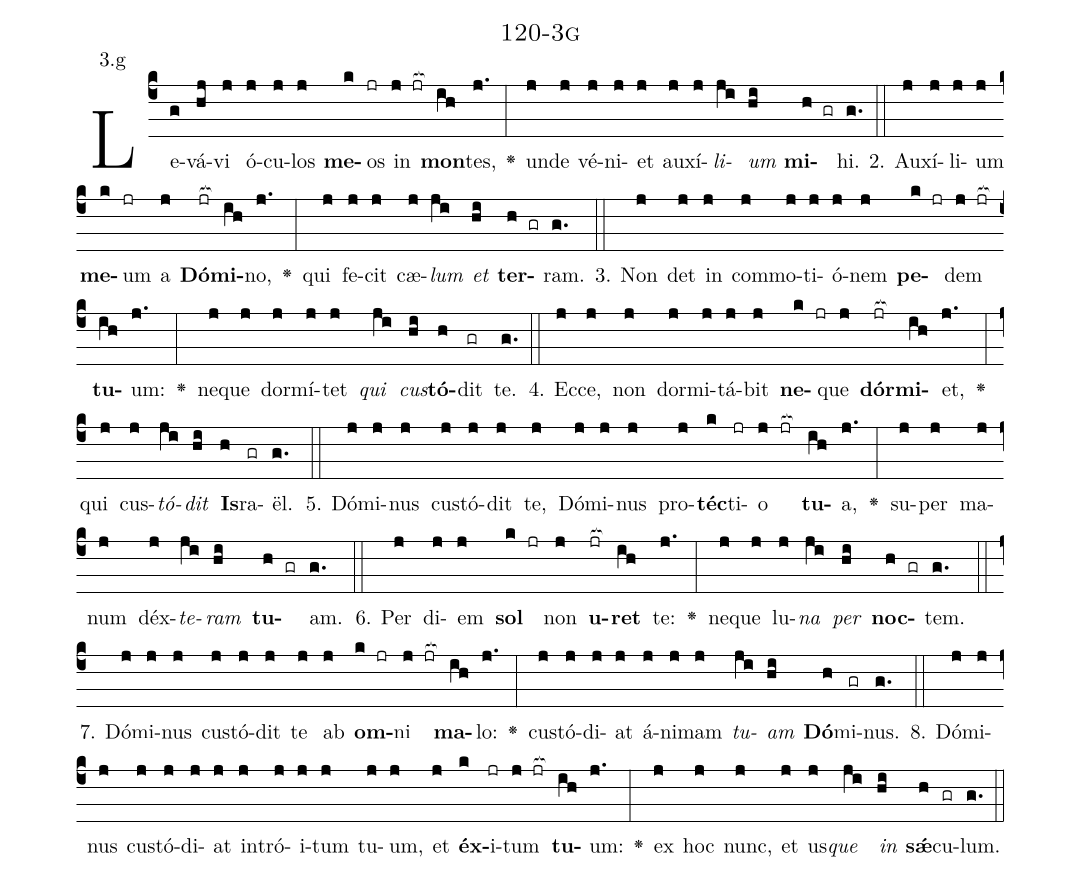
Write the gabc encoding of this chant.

name: 120-3g;
annotation: 3.g;
%%
(c4)Le(g)vá(hj)vi(j) ó(j)cu(j)los(j) <b>me</b>(k)os(jr) in(j jr[ocb:1{]) <b>mon</b>(ih[ocb:0}])tes,(j.) <v>\greheightstar</v>(:) un(j)de(j) vé(j)ni(j)et(j) au(j)xí(j)<i>li</i>(ji)<i>um</i>(hi) <b>mi</b>(h gr)hi.(g.) (::)
2. Au(j)xí(j)li(j)um(j) <b>me</b>(k)um(jr) a(j) <b>Dó</b>(jr[ocb:1{])<b>mi</b>(ih[ocb:0}])no,(j.) <v>\greheightstar</v>(:) qui(j) fe(j)cit(j) cæ(j)<i>lum</i>(ji) <i>et</i>(hi) <b>ter</b>(h gr)ram.(g.) (::)
3. Non(j) det(j) in(j) com(j)mo(j)ti(j)ó(j)nem(j) <b>pe</b>(k jr)dem(j jr[ocb:1{]) <b>tu</b>(ih[ocb:0}])um:(j.) <v>\greheightstar</v>(:) ne(j)que(j) dor(j)mí(j)tet(j) <i>qui</i>(ji) <i>cus</i>(hi)<b>tó</b>(h)dit(gr) te.(g.) (::)
4. Ec(j)ce,(j) non(j) dor(j)mi(j)tá(j)bit(j) <b>ne</b>(k jr)que(j) <b>dór</b>(jr[ocb:1{])<b>mi</b>(ih[ocb:0}])et,(j.) <v>\greheightstar</v>(:) qui(j) cus(j)<i>tó</i>(ji)<i>dit</i>(hi) <b>Is</b>(h)ra(gr)ël.(g.) (::)
5. Dó(j)mi(j)nus(j) cus(j)tó(j)dit(j) te,(j) Dó(j)mi(j)nus(j) pro(j)<b>téc</b>(k)ti(jr)o(j jr[ocb:1{]) <b>tu</b>(ih[ocb:0}])a,(j.) <v>\greheightstar</v>(:) su(j)per(j) ma(j)num(j) déx(j)<i>te</i>(ji)<i>ram</i>(hi) <b>tu</b>(h gr)am.(g.) (::)
6. Per(j) di(j)em(j) <b>sol</b>(k jr) non(j) <b>u</b>(jr[ocb:1{])<b>ret</b>(ih[ocb:0}]) te:(j.) <v>\greheightstar</v>(:) ne(j)que(j) lu(j)<i>na</i>(ji) <i>per</i>(hi) <b>noc</b>(h gr)tem.(g.) (::)
7. Dó(j)mi(j)nus(j) cus(j)tó(j)dit(j) te(j) ab(j) <b>om</b>(k jr)ni(j jr[ocb:1{]) <b>ma</b>(ih[ocb:0}])lo:(j.) <v>\greheightstar</v>(:) cus(j)tó(j)di(j)at(j) á(j)ni(j)mam(j) <i>tu</i>(ji)<i>am</i>(hi) <b>Dó</b>(h)mi(gr)nus.(g.) (::)
8. Dó(j)mi(j)nus(j) cus(j)tó(j)di(j)at(j) in(j)tró(j)i(j)tum(j) tu(j)um,(j) et(j) <b>éx</b>(k)i(jr)tum(j jr[ocb:1{]) <b>tu</b>(ih[ocb:0}])um:(j.) <v>\greheightstar</v>(:) ex(j) hoc(j) nunc,(j) et(j) us(j)<i>que</i>(ji) <i>in</i>(hi) <b>sǽ</b>(h)cu(gr)lum.(g.) (::)
